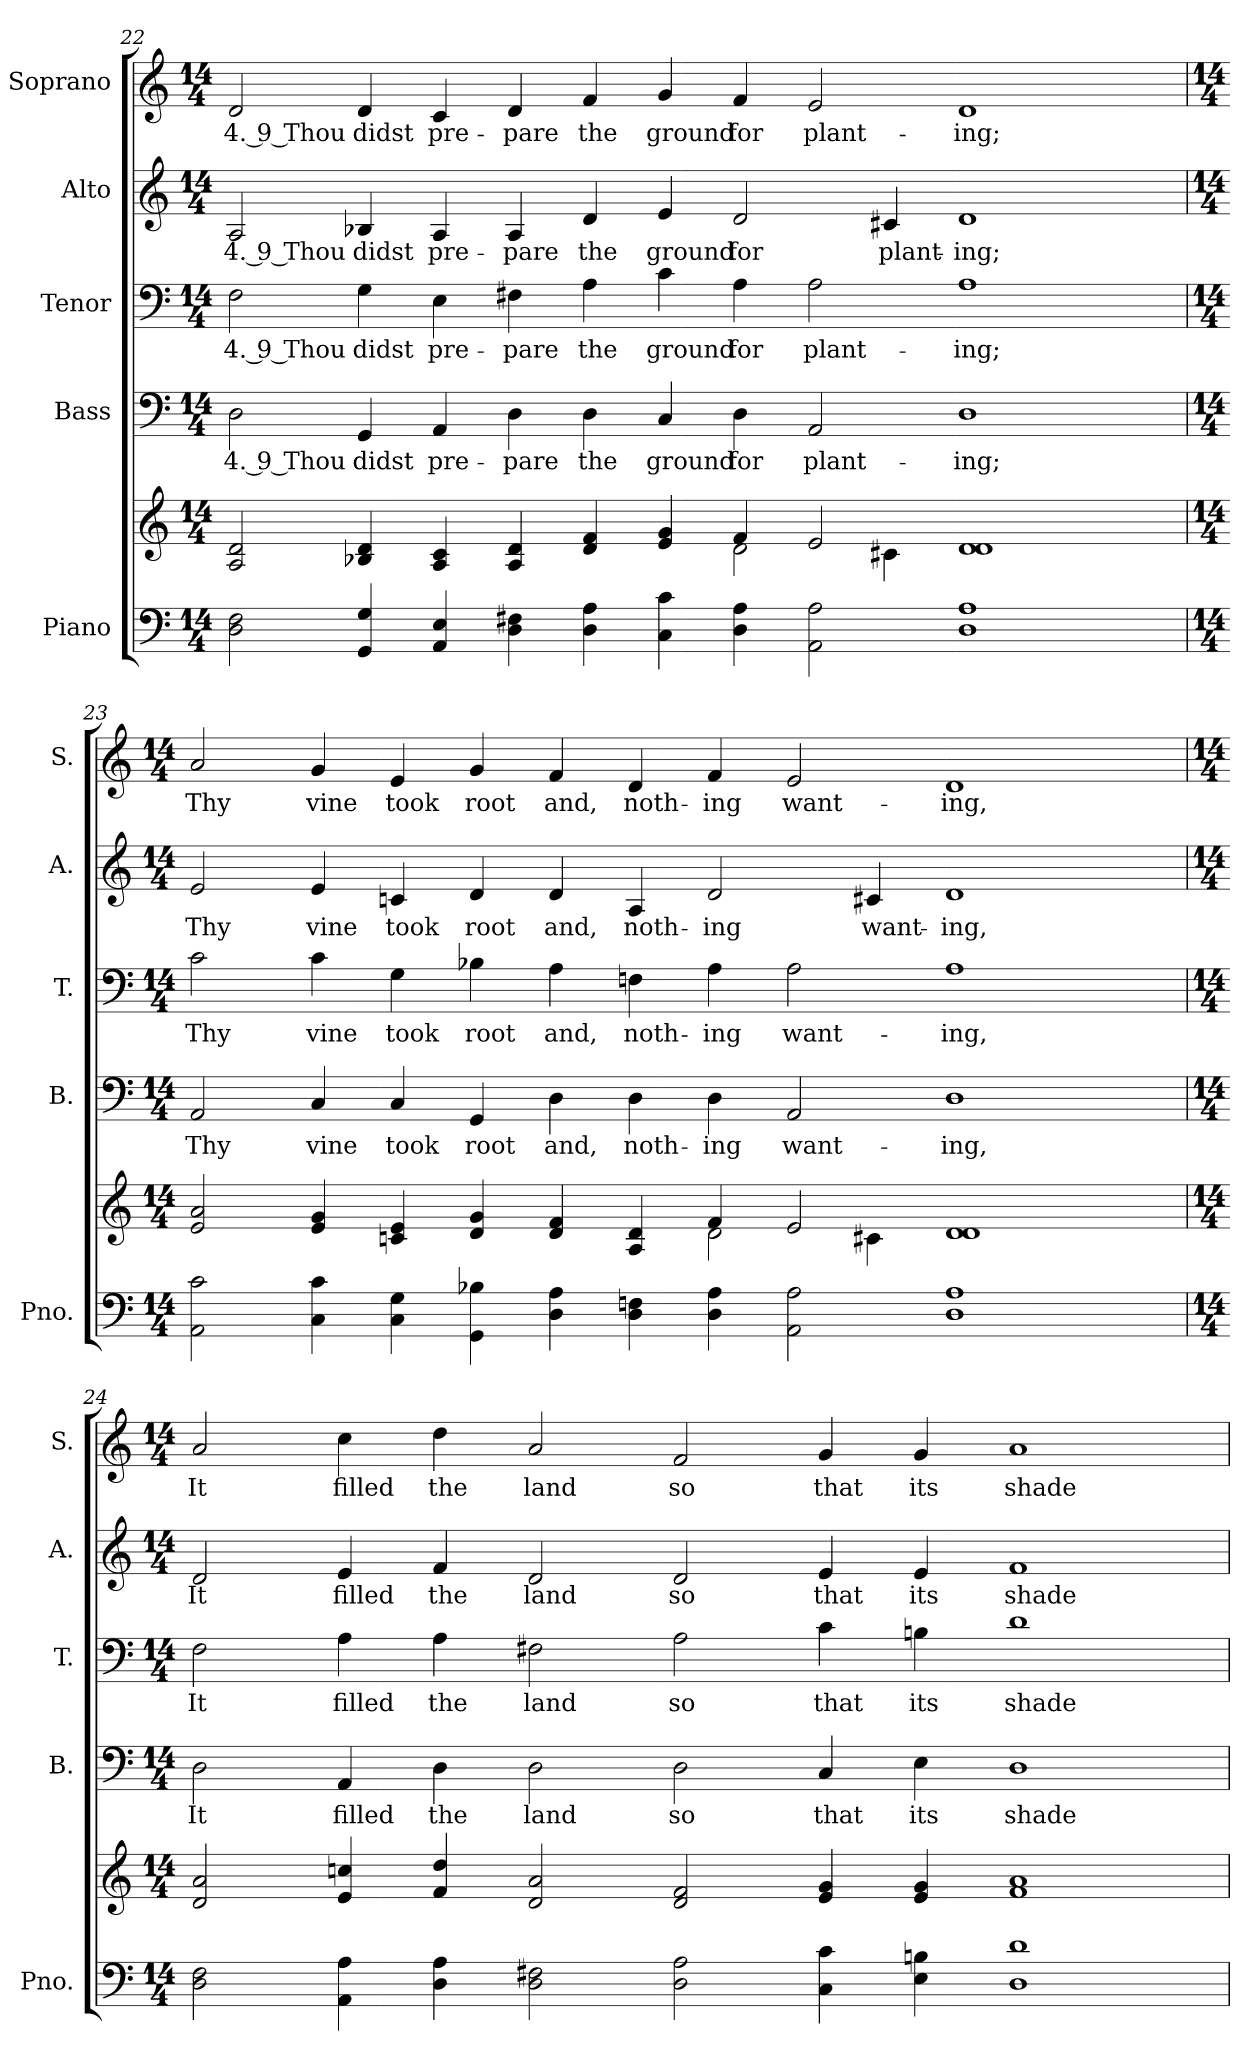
**kern	**kern	**kern	**text	**kern	**text	**kern	**text	**kern	**text
*part5	*part5	*part4	*part4	*part3	*part3	*part2	*part2	*part1	*part1
*staff6	*staff5	*staff4	*staff4	*staff3	*staff3	*staff2	*staff2	*staff1	*staff1
*I"Piano	*	*I"Bass	*	*I"Tenor	*	*I"Alto	*	*I"Soprano	*
*I'Pno.	*	*I'B.	*	*I'T.	*	*I'A.	*	*I'S.	*
*clefF4	*clefG2	*clefF4	*	*clefF4	*	*clefG2	*	*clefG2	*
*k[]	*k[]	*k[]	*	*k[]	*	*k[]	*	*k[]	*
*C:	*C:	*C:	*	*C:	*	*C:	*	*C:	*
*M14/4	*M14/4	*M14/4	*	*M14/4	*	*M14/4	*	*M14/4	*
=22	=22	=22	=22	=22	=22	=22	=22	=22	=22
*	*^	*	*	*	*	*	*	*	*
!	!	!	!	!LO:LY:b:color=#000000	!	!	!	!	!	!
!	!	!	!	!	!	!LO:LY:b:color=#000000	!	!	!	!
!	!	!	!	!	!	!	!	!LO:LY:b:color=#000000	!	!
!	!	!	!	!	!	!	!	!	!	!LO:LY:b:color=#000000
2Di\ 2Fi	2Ai/ 2di	1ryy	2Di\	4. 9 Thou	2Fi\	4. 9 Thou	2Ai/	4. 9 Thou	2di/	4. 9 Thou
!	!	!	!	!LO:LY:b:color=#000000	!	!	!	!	!	!
!	!	!	!	!	!	!LO:LY:b:color=#000000	!	!	!	!
!	!	!	!	!	!	!	!	!LO:LY:b:color=#000000	!	!
!	!	!	!	!	!	!	!	!	!	!LO:LY:b:color=#000000
4GGi/ 4Gi	4B-Xi/ 4di	.	4GGi/	didst	4Gi\	didst	4B-Xi/	didst	4di/	didst
!	!	!	!	!LO:LY:b:color=#000000	!	!	!	!	!	!
!	!	!	!	!	!	!LO:LY:b:color=#000000	!	!	!	!
!	!	!	!	!	!	!	!	!LO:LY:b:color=#000000	!	!
!	!	!	!	!	!	!	!	!	!	!LO:LY:b:color=#000000
4AAi/ 4Ei	4Ai/ 4ci	.	4AAi/	pre-	4Ei\	pre-	4Ai/	pre-	4ci/	pre-
!	!	!	!	!LO:LY:b:color=#000000	!	!	!	!	!	!
!	!	!	!	!	!	!LO:LY:b:color=#000000	!	!	!	!
!	!	!	!	!	!	!	!	!LO:LY:b:color=#000000	!	!
!	!	!	!	!	!	!	!	!	!	!LO:LY:b:color=#000000
4Di\ 4F#Xi	4Ai/ 4di	2ryy	4Di\	-pare	4F#Xi\	-pare	4Ai/	-pare	4di/	-pare
!	!	!	!	!LO:LY:b:color=#000000	!	!	!	!	!	!
!	!	!	!	!	!	!LO:LY:b:color=#000000	!	!	!	!
!	!	!	!	!	!	!	!	!LO:LY:b:color=#000000	!	!
!	!	!	!	!	!	!	!	!	!	!LO:LY:b:color=#000000
4Di\ 4Ai	4di/ 4fi	.	4Di\	the	4Ai\	the	4di/	the	4fi/	the
!	!	!	!	!LO:LY:b:color=#000000	!	!	!	!	!	!
!	!	!	!	!	!	!LO:LY:b:color=#000000	!	!	!	!
!	!	!	!	!	!	!	!	!LO:LY:b:color=#000000	!	!
!	!	!	!	!	!	!	!	!	!	!LO:LY:b:color=#000000
4Ci\ 4ci	4ei/ 4gi	4ryy	4Ci/	ground	4ci\	ground	4ei/	ground	4gi/	ground
!	!	!	!	!LO:LY:b:color=#000000	!	!	!	!	!	!
!	!	!	!	!	!	!LO:LY:b:color=#000000	!	!	!	!
!	!	!	!	!	!	!	!	!LO:LY:b:color=#000000	!	!
!	!	!	!	!	!	!	!	!	!	!LO:LY:b:color=#000000
4Di\ 4Ai	4fi/	2di\	4Di\	for	4Ai\	for	2di/	for	4fi/	for
!	!	!	!	!LO:LY:b:color=#000000	!	!	!	!	!	!
!	!	!	!	!	!	!LO:LY:b:color=#000000	!	!	!	!
!	!	!	!	!	!	!	!	!	!	!LO:LY:b:color=#000000
2AAi\ 2Ai	2ei/	.	2AAi/	plant-	2Ai\	plant-	.	.	2ei/	plant-
!	!	!	!	!	!	!	!	!LO:LY:b:color=#000000	!	!
.	.	4c#Xi\	.	.	.	.	4c#Xi/	plant-	.	.
!	!	!	!	!LO:LY:b:color=#000000	!	!	!	!	!	!
!	!	!	!	!	!	!LO:LY:b:color=#000000	!	!	!	!
!	!	!	!	!	!	!	!	!LO:LY:b:color=#000000	!	!
!	!	!	!	!	!	!	!	!	!	!LO:LY:b:color=#000000
1Di 1Ai	1di 1di	2ryy	1Di	-ing;	1Ai	-ing;	1di	-ing;	1di	-ing;
.	.	2ryy	.	.	.	.	.	.	.	.
!!LO:PB:g=z
=23	=23	=23	=23	=23	=23	=23	=23	=23	=23	=23
*M14/4	*M14/4	*	*M14/4	*	*M14/4	*	*M14/4	*	*M14/4	*
!	!	!	!	!LO:LY:b:color=#000000	!	!	!	!	!	!
!	!	!	!	!	!	!LO:LY:b:color=#000000	!	!	!	!
!	!	!	!	!	!	!	!	!LO:LY:b:color=#000000	!	!
!	!	!	!	!	!	!	!	!	!	!LO:LY:b:color=#000000
2AAi\ 2ci	2ei/ 2ai	1ryy	2AAi/	Thy	2ci\	Thy	2ei/	Thy	2ai/	Thy
!	!	!	!	!LO:LY:b:color=#000000	!	!	!	!	!	!
!	!	!	!	!	!	!LO:LY:b:color=#000000	!	!	!	!
!	!	!	!	!	!	!	!	!LO:LY:b:color=#000000	!	!
!	!	!	!	!	!	!	!	!	!	!LO:LY:b:color=#000000
4Ci\ 4ci	4ei/ 4gi	.	4Ci/	vine	4ci\	vine	4ei/	vine	4gi/	vine
!	!	!	!	!LO:LY:b:color=#000000	!	!	!	!	!	!
!	!	!	!	!	!	!LO:LY:b:color=#000000	!	!	!	!
!	!	!	!	!	!	!	!	!LO:LY:b:color=#000000	!	!
!	!	!	!	!	!	!	!	!	!	!LO:LY:b:color=#000000
4Ci\ 4Gi	4cni/ 4ei	.	4Ci/	took	4Gi\	took	4cni/	took	4ei/	took
!	!	!	!	!LO:LY:b:color=#000000	!	!	!	!	!	!
!	!	!	!	!	!	!LO:LY:b:color=#000000	!	!	!	!
!	!	!	!	!	!	!	!	!LO:LY:b:color=#000000	!	!
!	!	!	!	!	!	!	!	!	!	!LO:LY:b:color=#000000
4GGi\ 4B-Xi	4di/ 4gi	2ryy	4GGi/	root	4B-Xi\	root	4di/	root	4gi/	root
!	!	!	!	!LO:LY:b:color=#000000	!	!	!	!	!	!
!	!	!	!	!	!	!LO:LY:b:color=#000000	!	!	!	!
!	!	!	!	!	!	!	!	!LO:LY:b:color=#000000	!	!
!	!	!	!	!	!	!	!	!	!	!LO:LY:b:color=#000000
4Di\ 4Ai	4di/ 4fi	.	4Di\	and,	4Ai\	and,	4di/	and,	4fi/	and,
!	!	!	!	!LO:LY:b:color=#000000	!	!	!	!	!	!
!	!	!	!	!	!	!LO:LY:b:color=#000000	!	!	!	!
!	!	!	!	!	!	!	!	!LO:LY:b:color=#000000	!	!
!	!	!	!	!	!	!	!	!	!	!LO:LY:b:color=#000000
4Di\ 4Fni	4Ai/ 4di	4ryy	4Di\	noth-	4Fni\	noth-	4Ai/	noth-	4di/	noth-
!	!	!	!	!LO:LY:b:color=#000000	!	!	!	!	!	!
!	!	!	!	!	!	!LO:LY:b:color=#000000	!	!	!	!
!	!	!	!	!	!	!	!	!LO:LY:b:color=#000000	!	!
!	!	!	!	!	!	!	!	!	!	!LO:LY:b:color=#000000
4Di\ 4Ai	4fi/	2di\	4Di\	-ing	4Ai\	-ing	2di/	-ing	4fi/	-ing
!	!	!	!	!LO:LY:b:color=#000000	!	!	!	!	!	!
!	!	!	!	!	!	!LO:LY:b:color=#000000	!	!	!	!
!	!	!	!	!	!	!	!	!	!	!LO:LY:b:color=#000000
2AAi\ 2Ai	2ei/	.	2AAi/	want-	2Ai\	want-	.	.	2ei/	want-
!	!	!	!	!	!	!	!	!LO:LY:b:color=#000000	!	!
.	.	4c#Xi\	.	.	.	.	4c#Xi/	want-	.	.
!	!	!	!	!LO:LY:b:color=#000000	!	!	!	!	!	!
!	!	!	!	!	!	!LO:LY:b:color=#000000	!	!	!	!
!	!	!	!	!	!	!	!	!LO:LY:b:color=#000000	!	!
!	!	!	!	!	!	!	!	!	!	!LO:LY:b:color=#000000
1Di 1Ai	1di 1di	2ryy	1Di	-ing,	1Ai	-ing,	1di	-ing,	1di	-ing,
.	.	2ryy	.	.	.	.	.	.	.	.
*	*v	*v	*	*	*	*	*	*	*	*
=24	=24	=24	=24	=24	=24	=24	=24	=24	=24
*M14/4	*M14/4	*M14/4	*	*M14/4	*	*M14/4	*	*M14/4	*
*	*^	*	*	*	*	*	*	*	*
!	!	!	!	!LO:LY:b:color=#000000	!	!	!	!	!	!
*	*v	*v	*	*	*	*	*	*	*	*
*	*^	*	*	*	*	*	*	*	*
!	!	!	!	!	!	!LO:LY:b:color=#000000	!	!	!	!
*	*v	*v	*	*	*	*	*	*	*	*
*	*^	*	*	*	*	*	*	*	*
!	!	!	!	!	!	!	!	!LO:LY:b:color=#000000	!	!
*	*v	*v	*	*	*	*	*	*	*	*
*	*^	*	*	*	*	*	*	*	*
!	!	!	!	!	!	!	!	!	!	!LO:LY:b:color=#000000
*	*v	*v	*	*	*	*	*	*	*	*
2Di\ 2Fi	2di/ 2ai	2Di\	It	2Fi\	It	2di/	It	2ai/	It
!	!	!	!LO:LY:b:color=#000000	!	!	!	!	!	!
!	!	!	!	!	!LO:LY:b:color=#000000	!	!	!	!
!	!	!	!	!	!	!	!LO:LY:b:color=#000000	!	!
!	!	!	!	!	!	!	!	!	!LO:LY:b:color=#000000
4AAi\ 4Ai	4ei/ 4ccni	4AAi/	filled	4Ai\	filled	4ei/	filled	4cci\	filled
!	!	!	!LO:LY:b:color=#000000	!	!	!	!	!	!
!	!	!	!	!	!LO:LY:b:color=#000000	!	!	!	!
!	!	!	!	!	!	!	!LO:LY:b:color=#000000	!	!
!	!	!	!	!	!	!	!	!	!LO:LY:b:color=#000000
4Di\ 4Ai	4fi/ 4ddi	4Di\	the	4Ai\	the	4fi/	the	4ddi\	the
!	!	!	!LO:LY:b:color=#000000	!	!	!	!	!	!
!	!	!	!	!	!LO:LY:b:color=#000000	!	!	!	!
!	!	!	!	!	!	!	!LO:LY:b:color=#000000	!	!
!	!	!	!	!	!	!	!	!	!LO:LY:b:color=#000000
2Di\ 2F#Xi	2di/ 2ai	2Di\	land	2F#Xi\	land	2di/	land	2ai/	land
!	!	!	!LO:LY:b:color=#000000	!	!	!	!	!	!
!	!	!	!	!	!LO:LY:b:color=#000000	!	!	!	!
!	!	!	!	!	!	!	!LO:LY:b:color=#000000	!	!
!	!	!	!	!	!	!	!	!	!LO:LY:b:color=#000000
2Di\ 2Ai	2di/ 2fi	2Di\	so	2Ai\	so	2di/	so	2fi/	so
!	!	!	!LO:LY:b:color=#000000	!	!	!	!	!	!
!	!	!	!	!	!LO:LY:b:color=#000000	!	!	!	!
!	!	!	!	!	!	!	!LO:LY:b:color=#000000	!	!
!	!	!	!	!	!	!	!	!	!LO:LY:b:color=#000000
4Ci\ 4ci	4ei/ 4gi	4Ci/	that	4ci\	that	4ei/	that	4gi/	that
!	!	!	!LO:LY:b:color=#000000	!	!	!	!	!	!
!	!	!	!	!	!LO:LY:b:color=#000000	!	!	!	!
!	!	!	!	!	!	!	!LO:LY:b:color=#000000	!	!
!	!	!	!	!	!	!	!	!	!LO:LY:b:color=#000000
4Ei\ 4Bni	4ei/ 4gi	4Ei\	its	4Bni\	its	4ei/	its	4gi/	its
!	!	!	!LO:LY:b:color=#000000	!	!	!	!	!	!
!	!	!	!	!	!LO:LY:b:color=#000000	!	!	!	!
!	!	!	!	!	!	!	!LO:LY:b:color=#000000	!	!
!	!	!	!	!	!	!	!	!	!LO:LY:b:color=#000000
1Di 1di	1fi 1ai	1Di	shade	1di	shade	1fi	shade	1ai	shade
=	=	=	=	=	=	=	=	=	=
*-	*-	*-	*-	*-	*-	*-	*-	*-	*-
